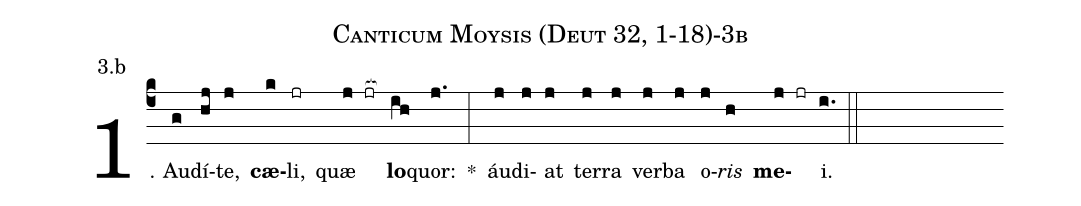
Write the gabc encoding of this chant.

name: Canticum Moysis (Deut 32, 1-18)-3b;
annotation: 3.b;
%%
(c4)1. Au(g)dí(hj)te,(j) <b>cæ</b>(k)li,(jr) quæ(j jr[ocb:1{]) <b>lo</b>(ih[ocb:0}])quor:(j.) *(:) áu(j)di(j)at(j) ter(j)ra(j) ver(j)ba(j) o(j)<i>ris</i>(h) <b>me</b>(j jr)i.(i.) (::)
